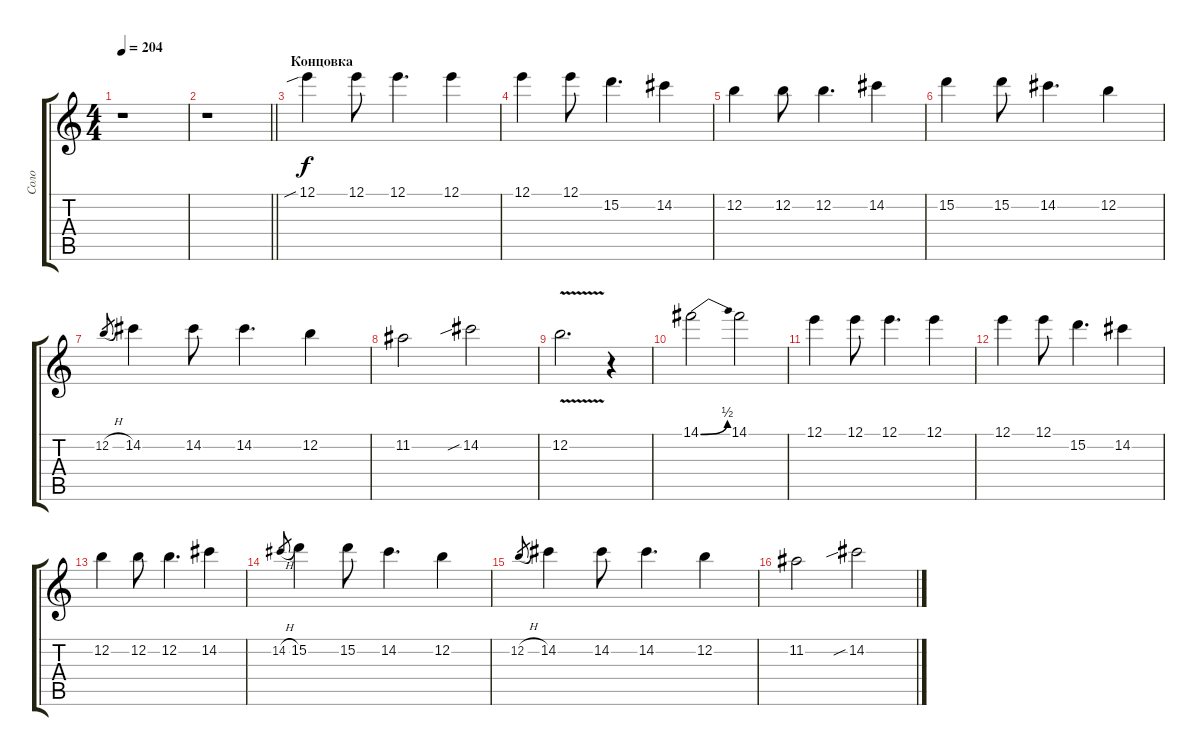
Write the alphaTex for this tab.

\track ("Соло" "Соло") {instrument overdrivenguitar}
\staff {score tabs}
\tuning (E4 B3 G3 D3 A2 E2) {hide}
\ts (4 4)
\tempo 204
\clef g2
\ks c
r.1{dy f} |
\barLineRight lightlight
r.1 |
\section ("" "Концовка")
12.1{sib}.4 12.1.8 12.1.4{d} 12.1.4 |
12.1.4 12.1.8 15.2.4{d} 14.2.4 |
12.2.4 12.2.8 12.2.4{d} 14.2.4 |
15.2.4 15.2.8 14.2.4{d} 12.2.4 |
12.2{h}.8{gr} 14.2.4 14.2.8 14.2.4{d} 12.2.4 |
11.2.2 14.2{sib}.2 |
12.2{v}.2{d} r.4 |
14.1{be (bend 0 0 60 2)}.2 14.1.2 |
12.1.4 12.1.8 12.1.4{d} 12.1.4 |
12.1.4 12.1.8 15.2.4{d} 14.2.4 |
12.2.4 12.2.8 12.2.4{d} 14.2.4 |
14.2{h}.8{gr} 15.2.4 15.2.8 14.2.4{d} 12.2.4 |
12.2{h}.8{gr} 14.2.4 14.2.8 14.2.4{d} 12.2.4 |
11.2.2 14.2{sib}.2
